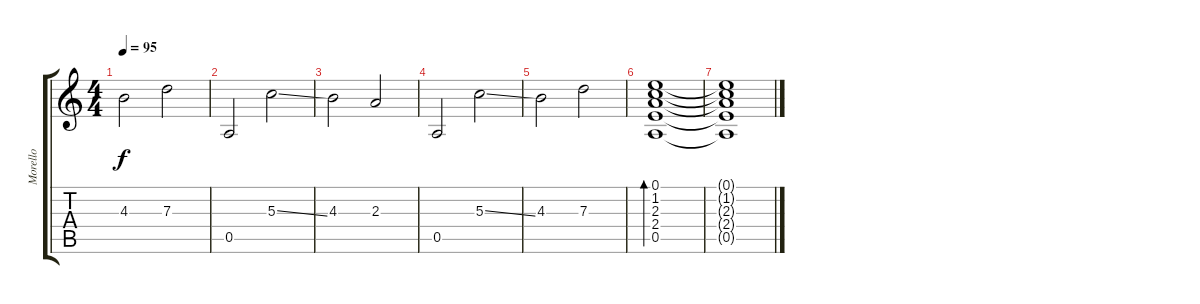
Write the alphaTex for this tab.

\track ("Morello" "Morello") {instrument electricguitarclean}
\staff {score tabs}
\tuning (E4 B3 G3 D3 A2 E2) {hide}
\ts (4 4)
\tempo 95
\clef g2
\ks c
4.3.2{dy f} 7.3.2 |
0.5.2 5.3{ss}.2 |
4.3.2 2.3.2 |
0.5.2 5.3{ss}.2 |
4.3.2 7.3.2 |
(0.1 1.2 2.3 2.4 0.5).1{bd 480 instrument electricguitarclean} |
(0.1{t} 1.2{t} 2.3{t} 2.4{t} 0.5{t}).1
